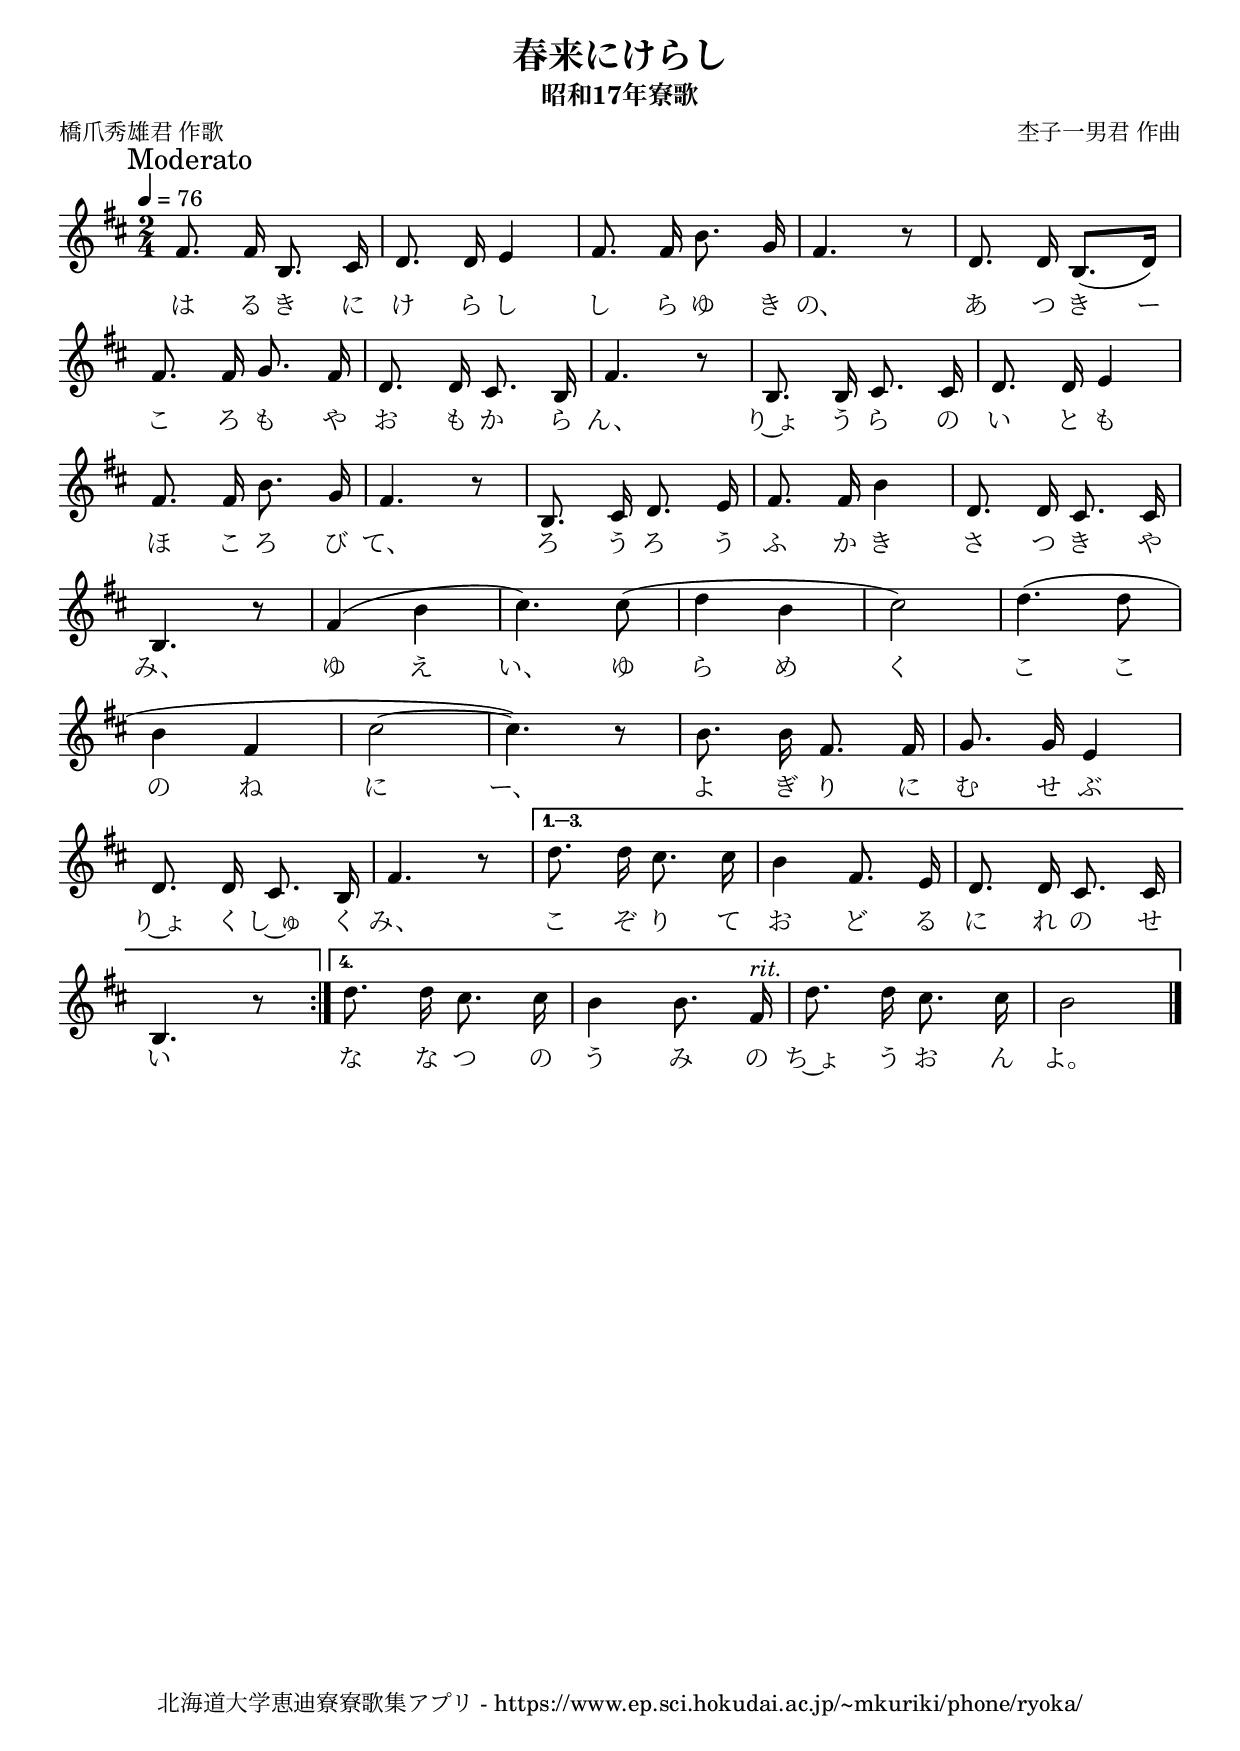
\version "2.18.2"

\paper {indent = 0}

\header {
  title = "春来にけらし"
  subtitle = "昭和17年寮歌"
  composer = "杢子一男君 作曲"
  poet = "橋爪秀雄君 作歌"
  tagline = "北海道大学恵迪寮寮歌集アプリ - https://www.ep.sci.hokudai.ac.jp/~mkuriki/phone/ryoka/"
}


melody = \relative c'{
  \tempo 4 = 76
  \autoBeamOff
  \numericTimeSignature
  \override BreathingSign.text = \markup { \musicglyph #"scripts.upedaltoe" } % ブレスの記号指定
  \key d \major 
  \time 2/4
  \mark "Moderato"
  \set melismaBusyProperties = #'()
  \repeat volta 4 {
    fis8. fis16 b,8. cis16 |
    d8. d16 e4 |
    fis8. fis16 b8. g16 |
    fis4. r8 |
    d8. d16 b8. [(d16)] | \break
    fis8. fis16 g8. fis16 |
    d8. d16 cis8. b16 |
    fis'4. r8 |
    b,8. b16 cis8. cis16 |
    d8. d16 e4 | \break
    fis8. fis16 b8. g16 |
    fis4. r8 |
    b,8. cis16 d8. e16 |
    fis8. fis16 b4 |
    d,8. d16 cis8. cis16 | \break
    b4. r8 |
    fis'4 (b4 |
    cis4.) cis8 ( |
    d4 b4 |
    cis2 ) |
    d4. (d8 | \break
    b4 fis4 |
    cis'2 ~ |
    cis4. ) r8 |
    b8. b16 fis8. fis16 |
    g8. g16 e4 | \break
    d8. d16 cis8. b16 |
    fis'4. r8 |
    }\alternative{{
      d'8. d16 cis8. cis16 |
      b4 fis8. e16 |
      d8. d16 cis8. cis16 | \break
      b4. r8 | }{
      d'8. d16 cis8. cis16 |
      b4 b8. fis16^\markup \italic "rit."  |
      d'8. d16 cis8. cis16 |
      b2 }
  }
  \bar "|." \break
}

text = \lyricmode {
  は る き に け ら し し ら ゆ き の、 あ つ き ー
  こ ろ も や お も か ら ん、 り~ょ う ら の い と も
  ほ こ ろ び て、 ろ う ろ う ふ か き さ つ き や
  み、 ゆ え い、 ゆ ら め く こ こ
  の ね に ー、 よ ぎ り に む せ ぶ
  り~ょ く し~ゅ く み、 こ ぞ り て お ど る に れ の せ
  い な な つ の う み の ち~ょ う お ん よ。
}

drum = \drummode{
  
}

\score {
  <<
    % ギターコード
    %{
    \new ChordNames \with {midiInstrument = #"acoustic guitar (nylon)"}{
      \set chordChanges = ##t
      \harmony
    }
    %}
    
    % メロディーライン
    \new Voice = "one"{\melody}
    % 歌詞
    \new Lyrics \lyricsto "one" \text
    % 太鼓
    % \new DrumStaff \with{
    %   \remove "Time_signature_engraver"
    %   drumStyleTable = #percussion-style
    %   \override StaffSymbol.line-count = #1
    %   \hide Stem
    % }
    % \drum
  >>
  
\midi {}
\layout {
  \context {
    \Score
    \remove "Bar_number_engraver"
  }
}

}


